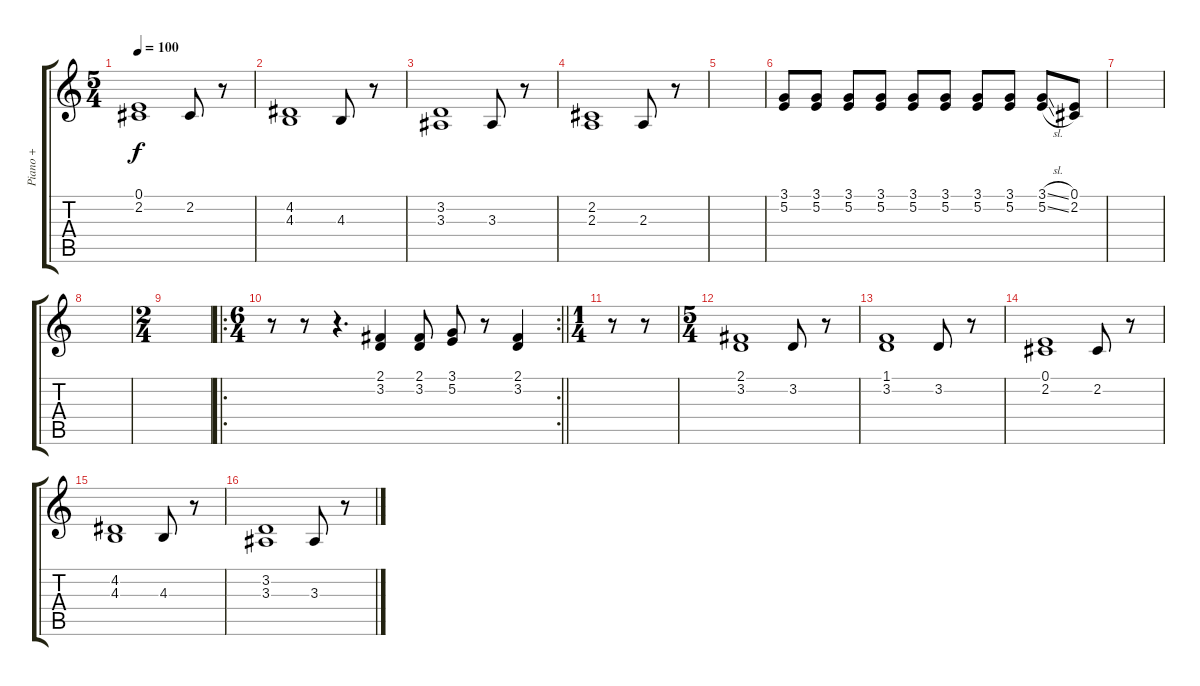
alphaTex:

\track ("Piano +" "Piano +") {instrument electricpiano2}
\staff {score tabs}
\tuning (E4 B3 G3 D3 A2 E2) {hide}
\ts (5 4)
\tempo 100
\clef g2
\ks c
(0.1 2.2).1{dy f} 2.2.8 r.8 |
(4.2 4.3).1 4.3.8 r.8 |
(3.2 3.3).1 3.3.8 r.8 |
(2.2 2.3).1 2.3.8 r.8 |
|
(3.1 5.2).8 (3.1 5.2).8 (3.1 5.2).8 (3.1 5.2).8 (3.1 5.2).8 (3.1 5.2).8 (3.1 5.2).8 (3.1 5.2).8 (3.1{sl} 5.2{sl}).8 (0.1 2.2).8 |
|
|
\ts (2 4)
|
\ro
\rc 2
\ts (6 4)
\barLineRight lightlight
r.8 r.8 r.4{d} (2.1 3.2).4 (2.1 3.2).8 (3.1 5.2).8 r.8 (2.1 3.2).4 |
\ts (1 4)
r.8 r.8 |
\ts (5 4)
(2.1 3.2).1 3.2.8 r.8 |
(1.1 3.2).1 3.2.8 r.8 |
(0.1 2.2).1 2.2.8 r.8 |
(4.2 4.3).1 4.3.8 r.8 |
(3.2 3.3).1 3.3.8 r.8
